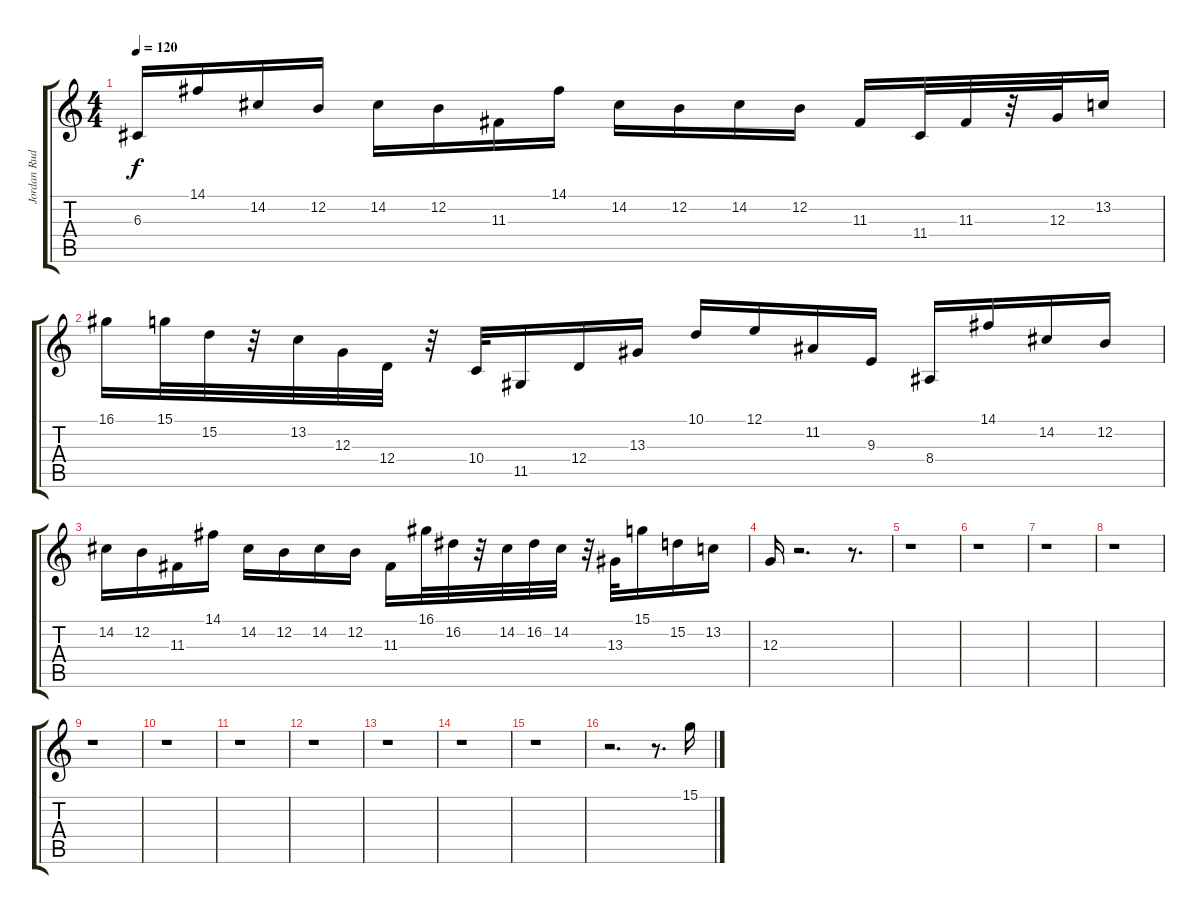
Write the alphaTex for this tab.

\track ("Jordan Rudess - Synthé 2" "Jordan Rud") {instrument stringensemble2}
\staff {score tabs}
\tuning (E4 B3 G3 D3 A2 E2) {hide}
\ts (4 4)
\tempo 120
\clef g2
\ks c
6.3.16{dy f} 14.1.16{volume 8 instrument pad3polysynth} 14.2.16 12.2.16 14.2.16 12.2.16 11.3.16 14.1.16 14.2.16 12.2.16 14.2.16 12.2.16 11.3.16 11.4.32 11.3.32 r.32 12.3.32 13.2.16 |
16.1.16 15.1.32 15.2.32 r.32 13.2.32 12.3.32 12.4.32 r.32 10.4.32 11.5.16 12.4.16 13.3.16 10.1.16 12.1.16 11.2.16 9.3.16 8.4.16 14.1.16{volume 8 instrument pad3polysynth} 14.2.16 12.2.16 |
14.2.16 12.2.16 11.3.16 14.1.16 14.2.16 12.2.16 14.2.16 12.2.16 11.3.16 16.1.32 16.2.32 r.32 14.2.32 16.2.32 14.2.32 r.32 13.3.32 15.1.16 15.2.16 13.2.16 |
12.3.16 r.2{d} r.8{d} |
r.1 |
r.1 |
r.1 |
r.1 |
r.1 |
r.1 |
r.1 |
r.1 |
r.1 |
r.1 |
r.1 |
r.2{d} r.8{d} 15.1.16
